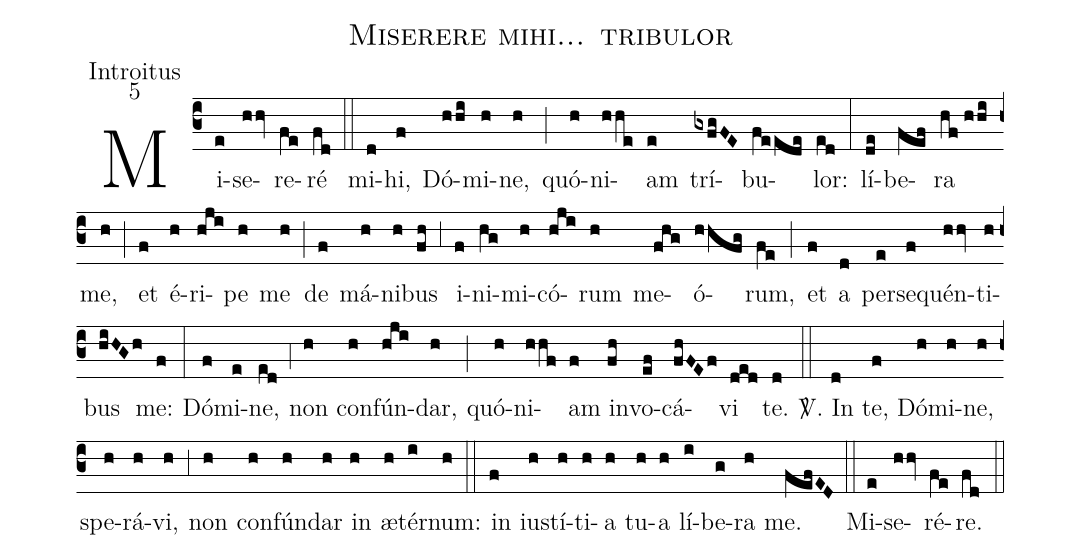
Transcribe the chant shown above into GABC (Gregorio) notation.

name:Miserere mihi... tribulor;
office-part:Introitus;
mode:5;
%%
(c3) Mi(e)se(hhv)re(fe)ré(fd) (::)
mi(d)hi,(f) Dó(hhi)mi(h)ne,(h) (;) quó(h)ni(hhe)am(e) trí(gxfgFE)bu(feede)lor:(ed) (:)
lí(de)be(fef)ra(hf//hhi) me,(h) (;) et(f) é(h)ri(hji)pe(h) me(h) (;) de(f) má(h)ni(h)bus(fh) (,3) i(f)ni(hg)mi(h)có(hji)rum(h) me(fhg)ó(hhfg)rum,(fe) (;) et(f) a(d) per(e)se(f)quén(hhv)ti(h)bus(hiHGh) me:(f) (:)
Dó(f)mi(e)ne,(ed) (,4) non(h) con(h)fún(hji)dar,(h) (;) quó(h)ni(hhf)am(f) in(fh)vo(ef)cá(fhFEf)vi(ded) te.(d) (::)

<sp>V/</sp>. In(d) te,(f) Dó(h)mi(h)ne,(h) spe(h)rá(h)vi,(h) (,3) non(h) con(h)fún(h)dar(h) in(h) æ(h)tér(i)num:(h) (::)
in(f) iu(h)stí(h)ti(h)a(h) tu(h)a(h) lí(i)be(g)ra(h) me.(fefED) (::)
Mi(e)se(hhv)ré(fe)re.(fd) (::)
